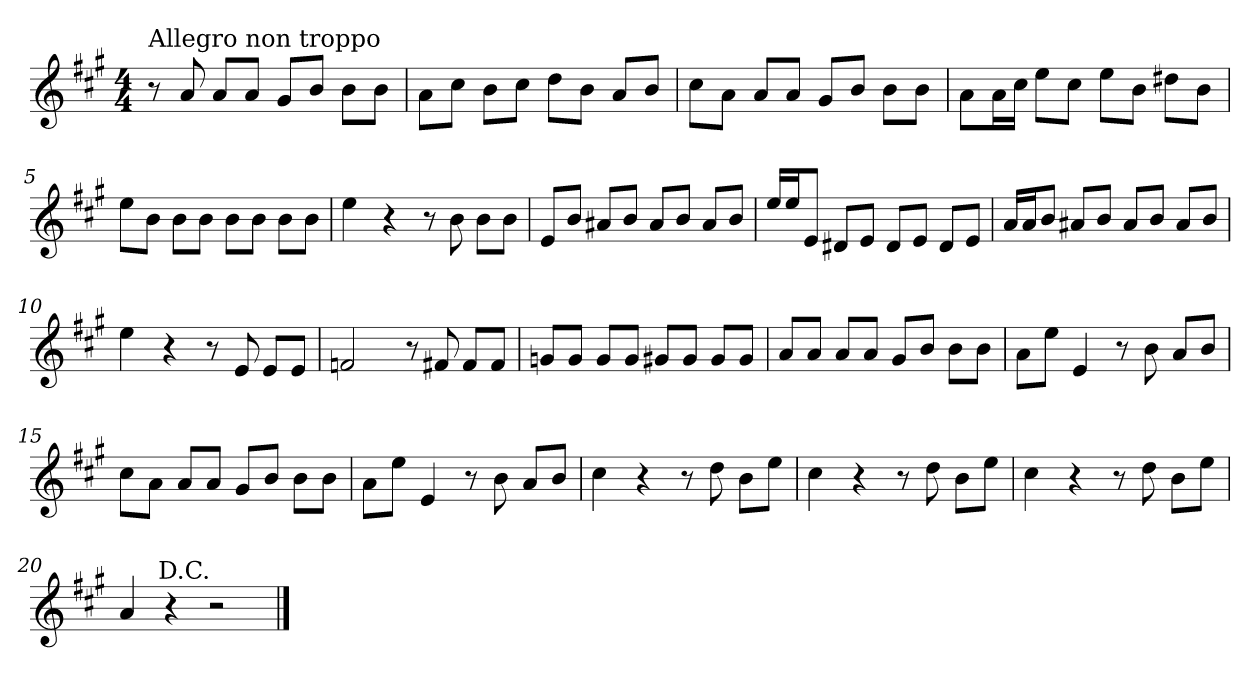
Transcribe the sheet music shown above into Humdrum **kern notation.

**kern
*part1
*staff1
*clefG2
*k[f#c#g#]
*A:
*M4/4
=1
!LO:TX:a:t=Allegro non troppo
8r
8a/
8a/L
8a/J
8g#/L
8b/J
8b\L
8b\J
=2
8a\L
8cc#\J
8b\L
8cc#\J
8dd\L
8b\J
8a/L
8b/J
=3
8cc#\L
8a\J
8a/L
8a/J
8g#/L
8b/J
8b\L
8b\J
=4
8a\L
16a\L
16cc#\JJ
8ee\L
8cc#\J
8ee\L
8b\J
8dd#X\L
8b\J
!!LO:LB:g=z
=5
8ee\L
8b\J
8b\L
8b\J
8b\L
8b\J
8b\L
8b\J
=6
4ee\
4r
8r
8b\
8b\L
8b\J
=7
8e/L
8b/J
8a#X/L
8b/J
8a#/L
8b/J
8a#/L
8b/J
=8
16ee/LL
16ee/J
8e/J
8d#X/L
8e/J
8d#/L
8e/J
8d#/L
8e/J
!!LO:LB:g=z
=9
16a/LL
16a/J
8b/J
8a#X/L
8b/J
8a#/L
8b/J
8a#/L
8b/J
=10
4ee\
4r
8r
8e/
8e/L
8e/J
=11
2fn/
8r
8f#X/
8f#/L
8f#/J
=12
8gn/L
8g/J
8g/L
8g/J
8g#X/L
8g#/J
8g#/L
8g#/J
!!LO:LB:g=z
=13
8a/L
8a/J
8a/L
8a/J
8g#/L
8b/J
8b\L
8b\J
=14
8a\L
8ee\J
4e/
8r
8b\
8a/L
8b/J
=15
8cc#\L
8a\J
8a/L
8a/J
8g#/L
8b/J
8b\L
8b\J
=16
8a\L
8ee\J
4e/
8r
8b\
8a/L
8b/J
!!LO:LB:g=z
=17
4cc#\
4r
8r
8dd\
8b\L
8ee\J
=18
4cc#\
4r
8r
8dd\
8b\L
8ee\J
=19
4cc#\
4r
8r
8dd\
8b\L
8ee\J
=20
4a/
4r
!LO:TX:a:rj:t=D.C.
2r
==
*-
